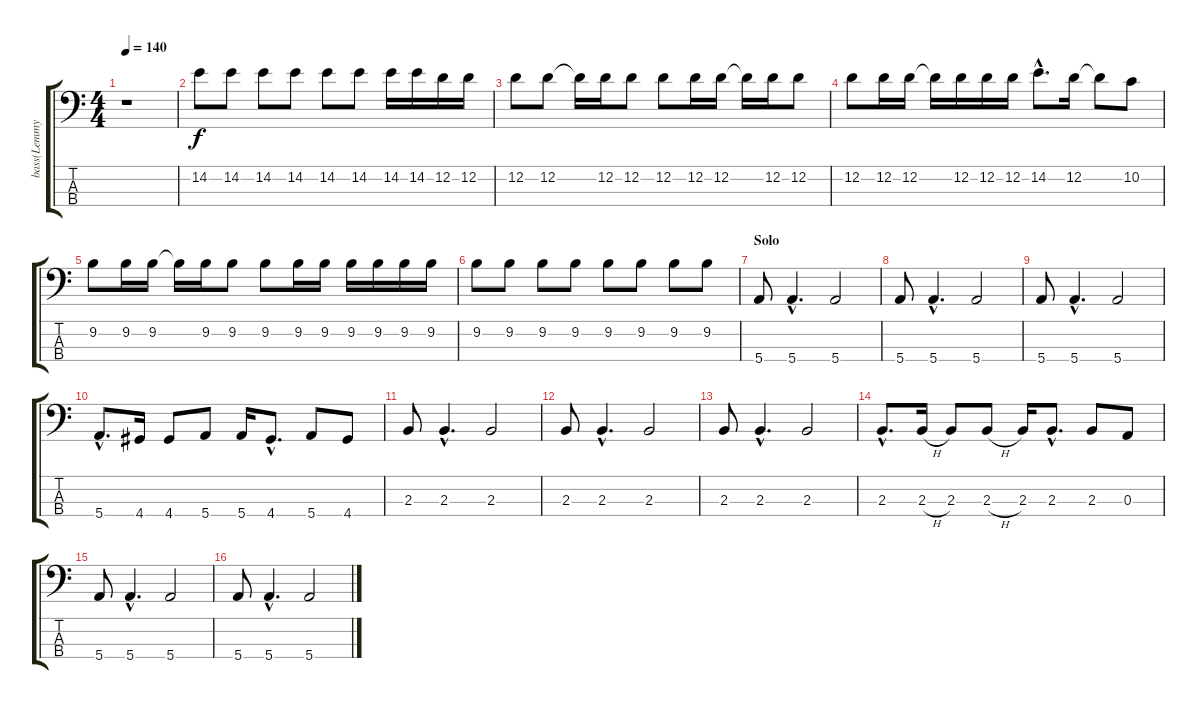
\track ("bass(Lemmy!!!) " "bass(Lemmy") {instrument distortionguitar}
\staff {score tabs}
\tuning (G2 D2 A1 E1) {hide}
\ts (4 4)
\tempo 140
\clef f4
\ks c
r.1{dy f} |
14.2.8 14.2.8 14.2.8 14.2.8 14.2.8 14.2.8 14.2.16 14.2.16 12.2.16 12.2.16 |
12.2.8 12.2.8 12.2{t}.16 12.2.16 12.2.8 12.2.8 12.2.16 12.2.16 12.2{t}.16 12.2.16 12.2.8 |
12.2.8 12.2.16 12.2.16 12.2{t}.16 12.2.16 12.2.16 12.2.16 14.2{hac}.8{d} 12.2.16 12.2{t}.8 10.2.8 |
9.2.8 9.2.16 9.2.16 9.2{t}.16 9.2.16 9.2.8 9.2.8 9.2.16 9.2.16 9.2.16 9.2.16 9.2.16 9.2.16 |
9.2.8 9.2.8 9.2.8 9.2.8 9.2.8 9.2.8 9.2.8 9.2.8 |
\section ("" "Solo")
5.4.8 5.4{hac}.4{d} 5.4.2 |
5.4.8 5.4{hac}.4{d} 5.4.2 |
5.4.8 5.4{hac}.4{d} 5.4.2 |
5.4{hac}.8{d} 4.4.16 4.4.8 5.4.8 5.4.16 4.4{hac}.8{d} 5.4.8 4.4.8 |
2.3.8 2.3{hac}.4{d} 2.3.2 |
2.3.8 2.3{hac}.4{d} 2.3.2 |
2.3.8 2.3{hac}.4{d} 2.3.2 |
2.3{hac}.8{d} 2.3{h}.16 2.3.8 2.3{h}.8 2.3.16 2.3{hac}.8{d} 2.3.8 0.3.8 |
5.4.8 5.4{hac}.4{d} 5.4.2 |
5.4.8 5.4{hac}.4{d} 5.4.2
